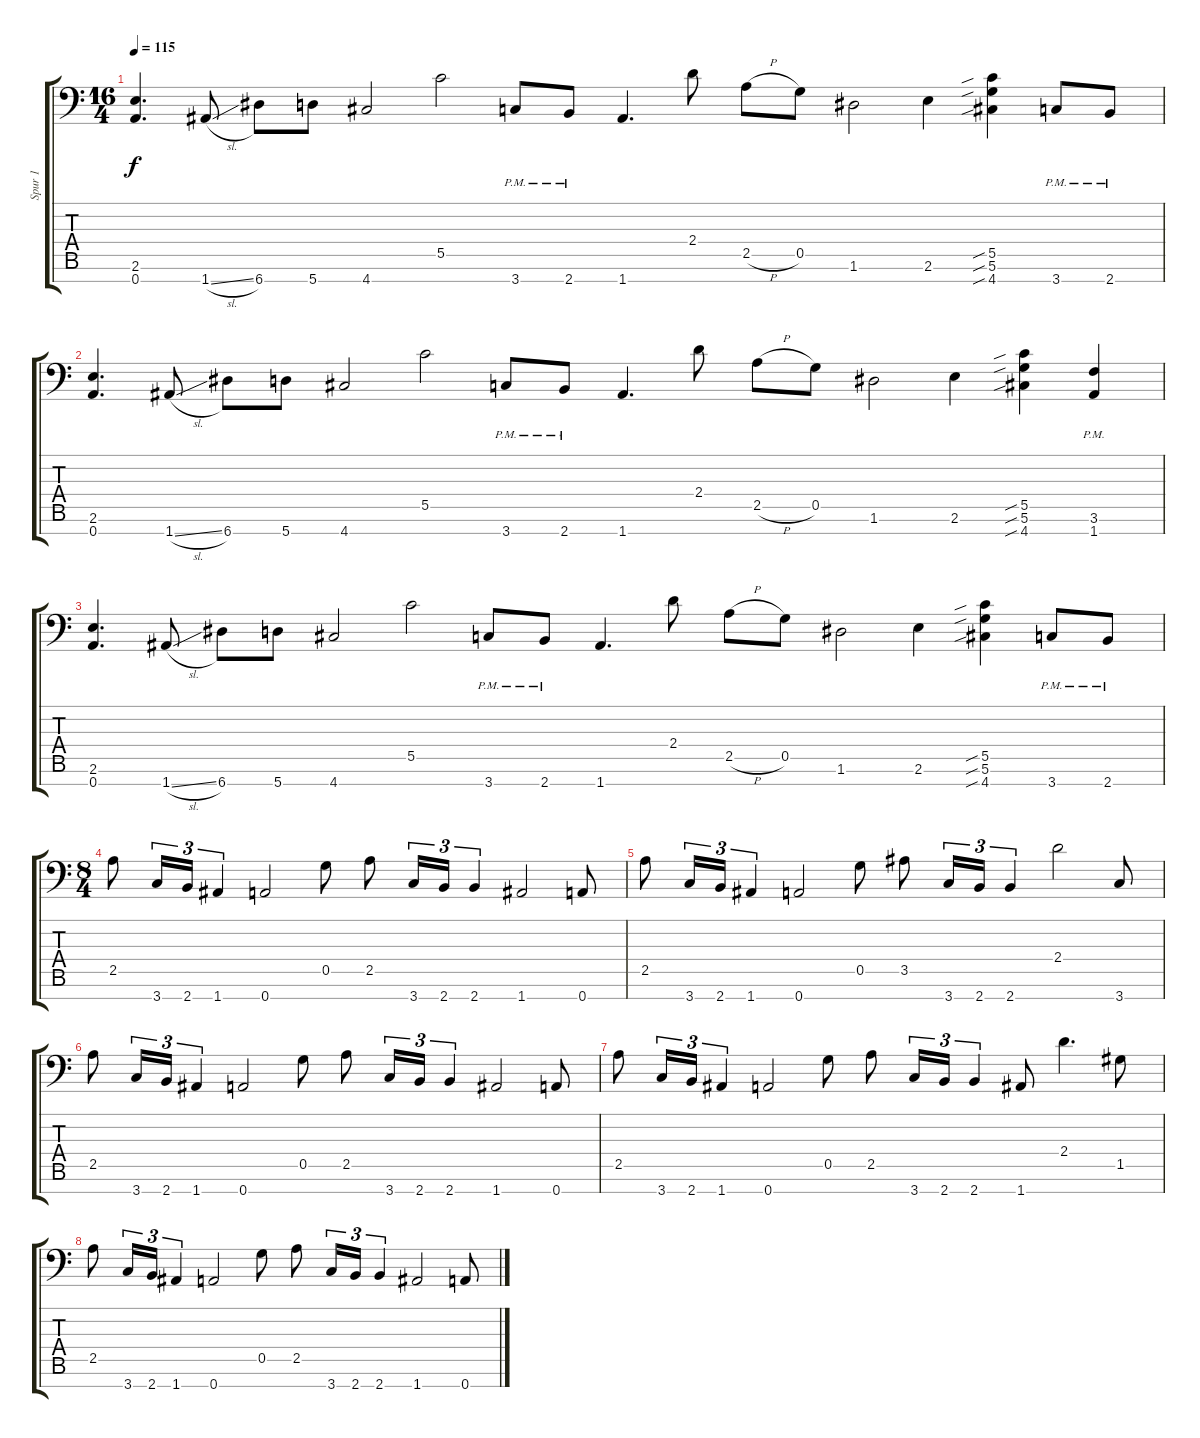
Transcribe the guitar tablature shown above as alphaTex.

\track ("Spur 1" "Spur 1") {instrument distortionguitar}
\staff {score tabs}
\tuning (D4 A3 F3 C3 G2 D2 A1) {hide}
\ts (16 4)
\tempo 115
\clef f4
\ks c
(2.6 0.7).4{d dy f} 1.7{sl}.8 6.7.8 5.7.8 4.7.2 5.5.2 3.7{pm}.8 2.7{pm}.8 1.7.4{d} 2.4.8 2.5{h}.8 0.5.8 1.6.2 2.6.4 (5.5{sib} 5.6{sib} 4.7{sib}).4 3.7{pm}.8 2.7{pm}.8 |
(2.6 0.7).4{d} 1.7{sl}.8 6.7.8 5.7.8 4.7.2 5.5.2 3.7{pm}.8 2.7{pm}.8 1.7.4{d} 2.4.8 2.5{h}.8 0.5.8 1.6.2 2.6.4 (5.5{sib} 5.6{sib} 4.7{sib}).4 (3.6{pm} 1.7{pm}).4 |
(2.6 0.7).4{d} 1.7{sl}.8 6.7.8 5.7.8 4.7.2 5.5.2 3.7{pm}.8 2.7{pm}.8 1.7.4{d} 2.4.8 2.5{h}.8 0.5.8 1.6.2 2.6.4 (5.5{sib} 5.6{sib} 4.7{sib}).4 3.7{pm}.8 2.7{pm}.8 |
\ts (8 4)
2.5.8 3.7.16{tu (3 2)} 2.7.16{tu (3 2)} 1.7.4{tu (3 2)} 0.7.2 0.5.8 2.5.8 3.7.16{tu (3 2)} 2.7.16{tu (3 2)} 2.7.4{tu (3 2)} 1.7.2 0.7.8 |
2.5.8 3.7.16{tu (3 2)} 2.7.16{tu (3 2)} 1.7.4{tu (3 2)} 0.7.2 0.5.8 3.5.8 3.7.16{tu (3 2)} 2.7.16{tu (3 2)} 2.7.4{tu (3 2)} 2.4.2 3.7.8 |
2.5.8 3.7.16{tu (3 2)} 2.7.16{tu (3 2)} 1.7.4{tu (3 2)} 0.7.2 0.5.8 2.5.8 3.7.16{tu (3 2)} 2.7.16{tu (3 2)} 2.7.4{tu (3 2)} 1.7.2 0.7.8 |
2.5.8 3.7.16{tu (3 2)} 2.7.16{tu (3 2)} 1.7.4{tu (3 2)} 0.7.2 0.5.8 2.5.8 3.7.16{tu (3 2)} 2.7.16{tu (3 2)} 2.7.4{tu (3 2)} 1.7.8 2.4.4{d} 1.5.8 |
2.5.8 3.7.16{tu (3 2)} 2.7.16{tu (3 2)} 1.7.4{tu (3 2)} 0.7.2 0.5.8 2.5.8 3.7.16{tu (3 2)} 2.7.16{tu (3 2)} 2.7.4{tu (3 2)} 1.7.2 0.7.8
